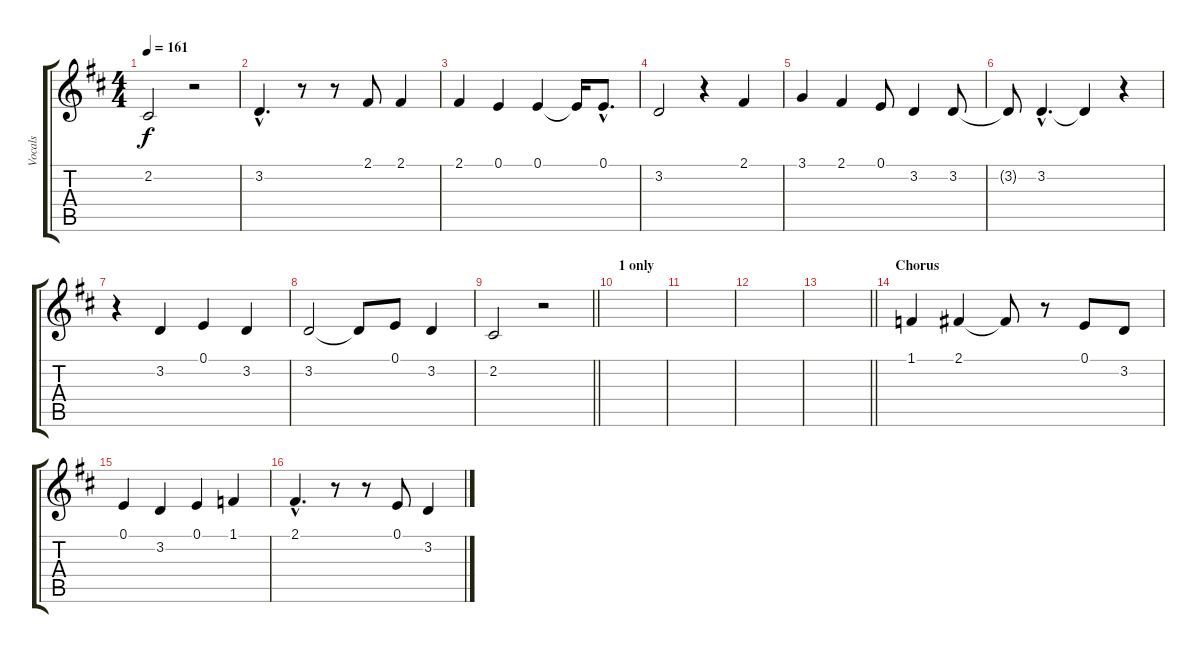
\track ("Vocals" "Vocals") {instrument choiraahs}
\staff {score tabs}
\tuning (E4 B3 G3 D3 A2 E2) {hide}
\ts (4 4)
\tempo 161
\clef g2
\ks d
2.2.2{dy f} r.2 |
3.2{hac}.4{d} r.8 r.8 2.1.8 2.1.4 |
2.1.4 0.1.4 0.1.4 0.1{t}.16 0.1{hac}.8{d} |
3.2.2 r.4 2.1.4 |
3.1.4 2.1.4 0.1.8 3.2.4 3.2.8 |
3.2{t}.8 3.2{hac}.4{d} 3.2{t}.4 r.4 |
r.4 3.2.4 0.1.4 3.2.4 |
3.2.2 3.2{t}.8 0.1.8 3.2.4 |
\barLineRight lightlight
2.2.2 r.2 |
\section ("" "1 only")
|
|
|
\barLineRight lightlight
|
\section ("" "Chorus")
1.1.4 2.1.4 2.1{t}.8 r.8 0.1.8 3.2.8 |
0.1.4 3.2.4 0.1.4 1.1.4 |
2.1{hac}.4{d} r.8 r.8 0.1.8 3.2.4
